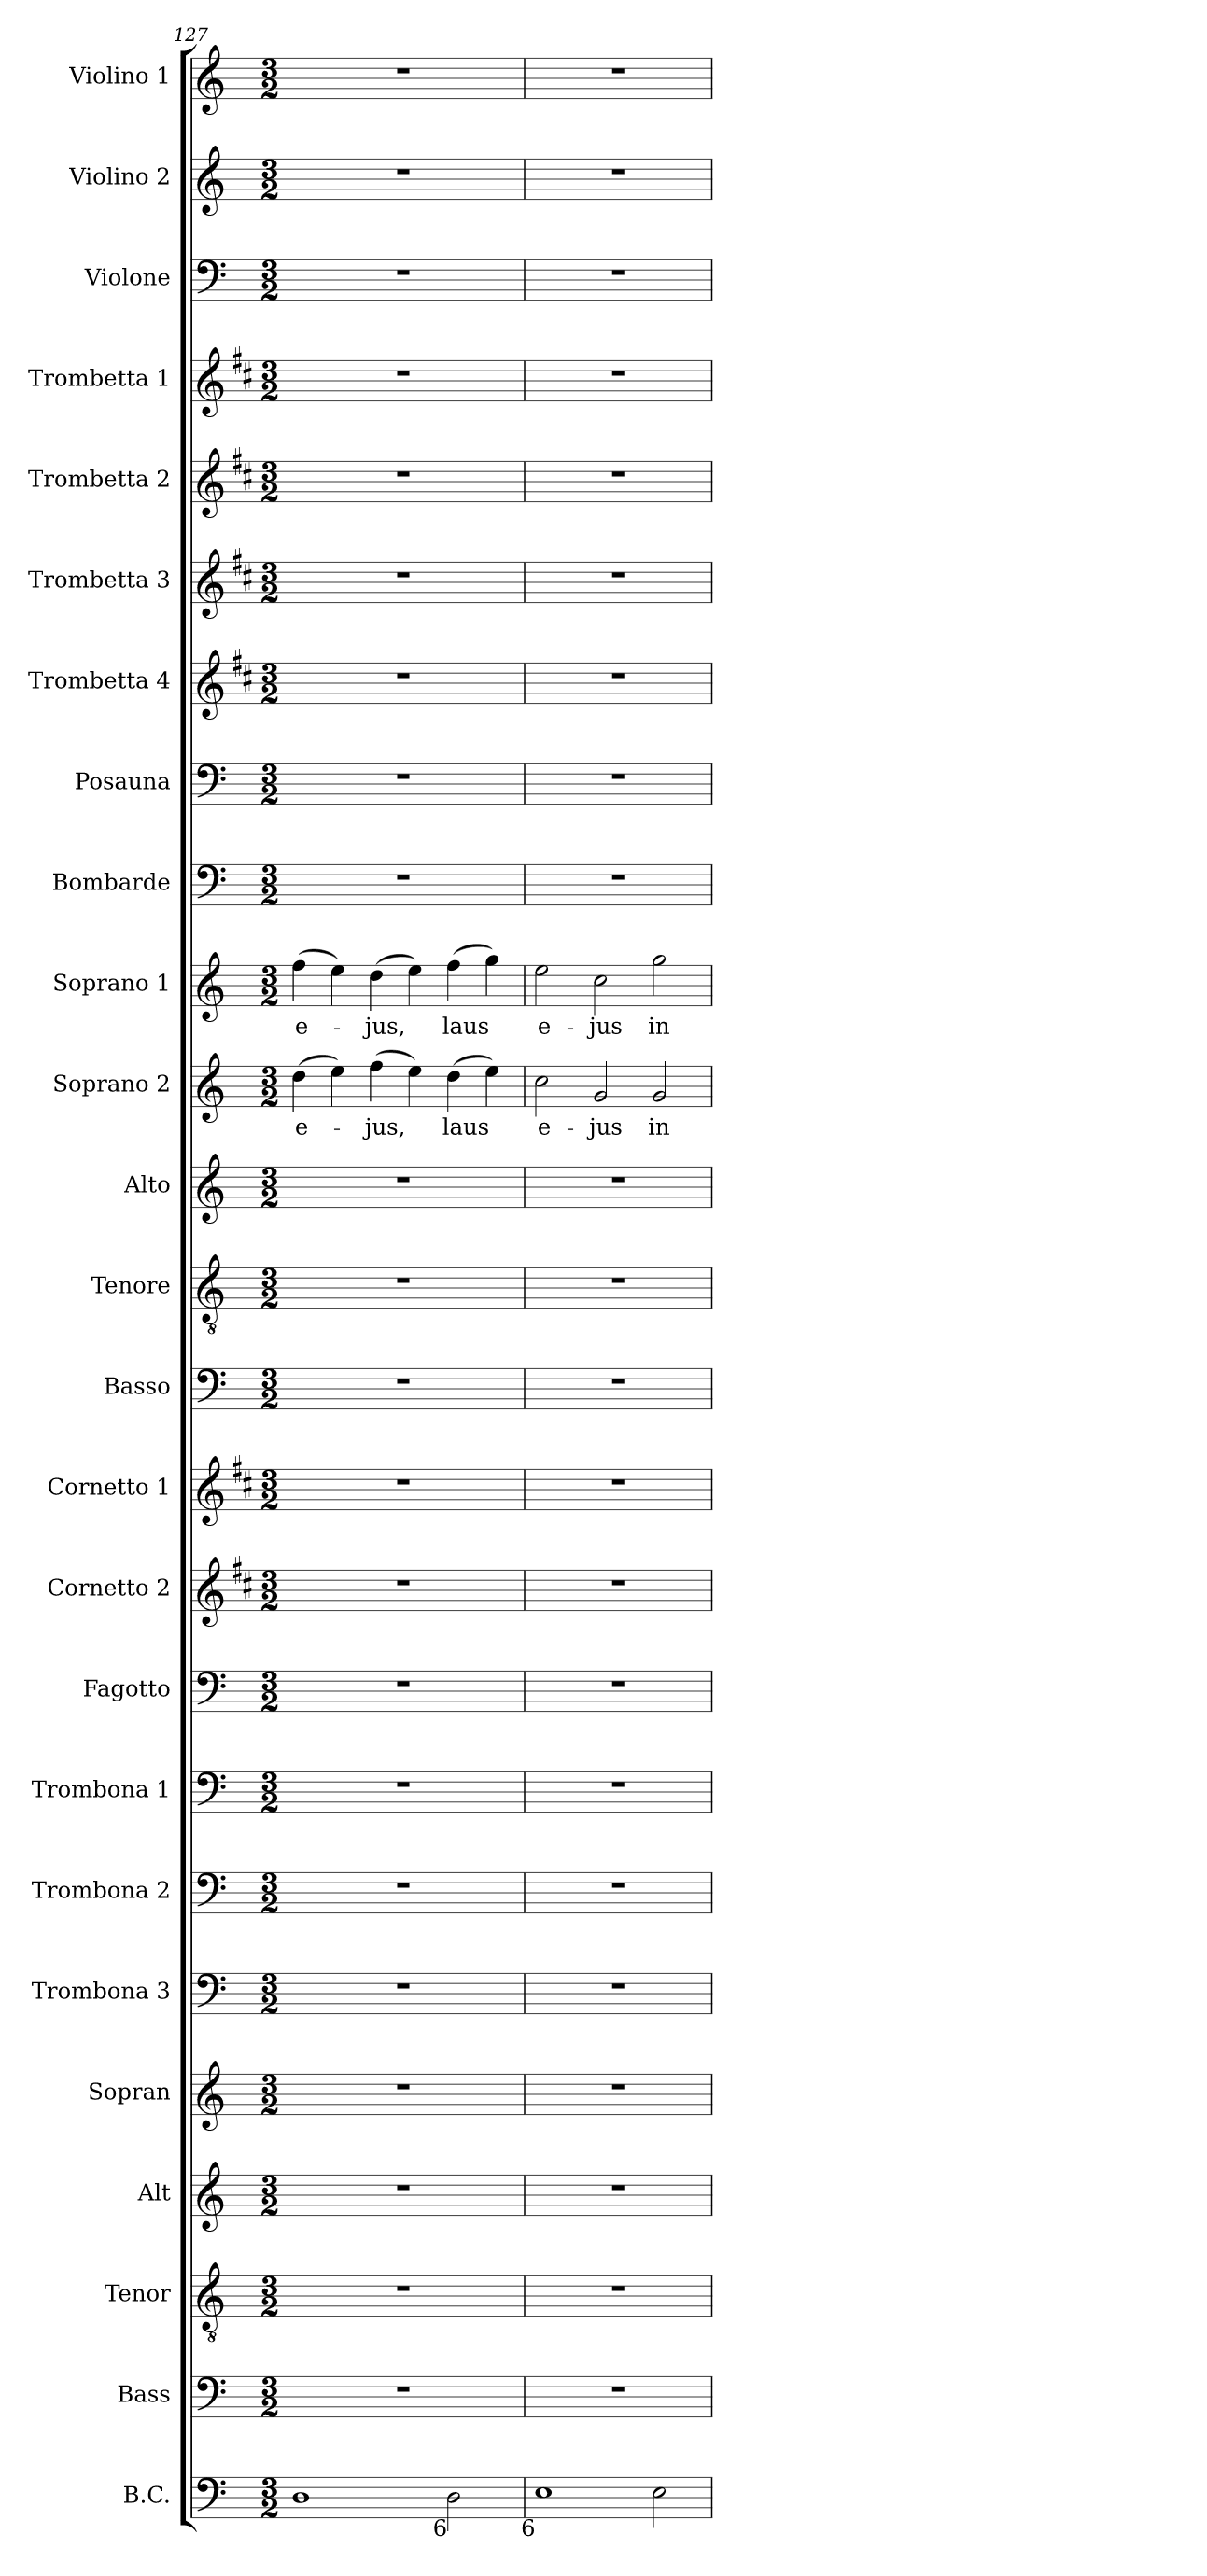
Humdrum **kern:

**kern	**kern	**kern	**kern	**kern	**kern	**kern	**kern	**kern	**kern	**kern	**kern	**kern	**kern	**kern	**text	**kern	**text	**kern	**kern	**kern	**kern	**kern	**kern	**kern	**kern	**kern
*part25	*part24	*part23	*part22	*part21	*part20	*part19	*part18	*part17	*part16	*part15	*part14	*part13	*part12	*part11	*part11	*part10	*part10	*part9	*part8	*part7	*part6	*part5	*part4	*part3	*part2	*part1
*staff25	*staff24	*staff23	*staff22	*staff21	*staff20	*staff19	*staff18	*staff17	*staff16	*staff15	*staff14	*staff13	*staff12	*staff11	*staff11	*staff10	*staff10	*staff9	*staff8	*staff7	*staff6	*staff5	*staff4	*staff3	*staff2	*staff1
*I"B.C.	*I"Bass	*I"Tenor	*I"Alt	*I"Sopran	*I"Trombona 3	*I"Trombona 2	*I"Trombona 1	*I"Fagotto	*I"Cornetto 2	*I"Cornetto 1	*I"Basso	*I"Tenore	*I"Alto	*I"Soprano 2	*	*I"Soprano 1	*	*I"Bombarde	*I"Posauna	*I"Trombetta 4	*I"Trombetta 3	*I"Trombetta 2	*I"Trombetta 1	*I"Violone	*I"Violino 2	*I"Violino 1
*I'B.C.	*I'B.	*I'T.	*I'A.	*I'S.	*I'Tbn. 2	*I'Tbn. 2	*I'Tbn. 1	*I'Fag.	*I'Cor. 2	*I'Cor. 1	*I'B.	*I'T.	*I'A.	*I'S.	*	*I'S.	*	*	*	*	*	*	*	*	*I'Vl. 2	*I'Vl. 1
!!LO:PB:g=z
*clefF4	*clefF4	*clefGv2	*clefG2	*clefG2	*clefF4	*clefF4	*clefF4	*clefF4	*clefG2	*clefG2	*clefF4	*clefGv2	*clefG2	*clefG2	*	*clefG2	*	*clefF4	*clefF4	*clefG2	*clefG2	*clefG2	*clefG2	*clefF4	*clefG2	*clefG2
*	*	*ITrd7c12	*	*	*	*	*	*	*ITrd1c2	*ITrd1c2	*	*ITrd7c12	*	*	*	*	*	*	*	*ITrd1c2	*ITrd1c2	*ITrd1c2	*ITrd1c2	*	*	*
*k[]	*k[]	*k[]	*k[]	*k[]	*k[]	*k[]	*k[]	*k[]	*k[]	*k[]	*k[]	*k[]	*k[]	*k[]	*	*k[]	*	*k[]	*k[]	*k[]	*k[]	*k[]	*k[]	*k[]	*k[]	*k[]
*C:	*C:	*C:	*C:	*C:	*C:	*C:	*C:	*C:	*C:	*C:	*C:	*C:	*C:	*C:	*	*C:	*	*C:	*C:	*C:	*C:	*C:	*C:	*C:	*C:	*C:
*M3/2	*M3/2	*M3/2	*M3/2	*M3/2	*M3/2	*M3/2	*M3/2	*M3/2	*M3/2	*M3/2	*M3/2	*M3/2	*M3/2	*M3/2	*	*M3/2	*	*M3/2	*M3/2	*M3/2	*M3/2	*M3/2	*M3/2	*M3/2	*M3/2	*M3/2
=127	=127	=127	=127	=127	=127	=127	=127	=127	=127	=127	=127	=127	=127	=127	=127	=127	=127	=127	=127	=127	=127	=127	=127	=127	=127	=127
!	!LO:N:vis=1	!LO:N:vis=1	!LO:N:vis=1	!LO:N:vis=1	!LO:N:vis=1	!LO:N:vis=1	!LO:N:vis=1	!LO:N:vis=1	!LO:N:vis=1	!LO:N:vis=1	!LO:N:vis=1	!LO:N:vis=1	!LO:N:vis=1	!	!	!	!	!	!	!	!	!	!	!	!	!
!	!	!	!	!	!	!	!	!	!	!	!	!	!	!	!LO:LY:b:color=#000000	!	!	!	!	!	!	!	!	!	!	!
!	!	!	!	!	!	!	!	!	!	!	!	!	!	!	!	!	!LO:LY:b:color=#000000	!LO:N:vis=1	!LO:N:vis=1	!LO:N:vis=1	!LO:N:vis=1	!LO:N:vis=1	!LO:N:vis=1	!LO:N:vis=1	!LO:N:vis=1	!LO:N:vis=1
1Di	1.r	1.r	1.r	1.r	1.r	1.r	1.r	1.r	1.r	1.r	1.r	1.r	1.r	(4ddi\	e-	(4ffi\	e-	1.r	1.r	1.r	1.r	1.r	1.r	1.r	1.r	1.r
.	.	.	.	.	.	.	.	.	.	.	.	.	.	4eei\)	.	4eei\)	.	.	.	.	.	.	.	.	.	.
!	!	!	!	!	!	!	!	!	!	!	!	!	!	!	!LO:LY:b:color=#000000	!	!	!	!	!	!	!	!	!	!	!
!	!	!	!	!	!	!	!	!	!	!	!	!	!	!	!	!	!LO:LY:b:color=#000000	!	!	!	!	!	!	!	!	!
.	.	.	.	.	.	.	.	.	.	.	.	.	.	(4ffi\	-jus,	(4ddi\	-jus,	.	.	.	.	.	.	.	.	.
.	.	.	.	.	.	.	.	.	.	.	.	.	.	4eei\)	.	4eei\)	.	.	.	.	.	.	.	.	.	.
!	!	!	!	!	!	!	!	!	!	!	!	!	!	!	!LO:LY:b:color=#000000	!	!	!	!	!	!	!	!	!	!	!
!LO:TX:b:rj:t=6	!	!	!	!	!	!	!	!	!	!	!	!	!	!	!	!	!	!	!	!	!	!	!	!	!	!
!	!	!	!	!	!	!	!	!	!	!	!	!	!	!	!	!	!LO:LY:b:color=#000000	!	!	!	!	!	!	!	!	!
2Di\	.	.	.	.	.	.	.	.	.	.	.	.	.	(4ddi\	laus	(4ffi\	laus	.	.	.	.	.	.	.	.	.
.	.	.	.	.	.	.	.	.	.	.	.	.	.	4eei\)	.	4ggi\)	.	.	.	.	.	.	.	.	.	.
=128	=128	=128	=128	=128	=128	=128	=128	=128	=128	=128	=128	=128	=128	=128	=128	=128	=128	=128	=128	=128	=128	=128	=128	=128	=128	=128
!	!LO:N:vis=1	!LO:N:vis=1	!LO:N:vis=1	!LO:N:vis=1	!LO:N:vis=1	!LO:N:vis=1	!LO:N:vis=1	!LO:N:vis=1	!LO:N:vis=1	!LO:N:vis=1	!LO:N:vis=1	!LO:N:vis=1	!LO:N:vis=1	!	!	!	!	!	!	!	!	!	!	!	!	!
!	!	!	!	!	!	!	!	!	!	!	!	!	!	!	!LO:LY:b:color=#000000	!	!	!	!	!	!	!	!	!	!	!
!LO:TX:b:rj:t=6	!	!	!	!	!	!	!	!	!	!	!	!	!	!	!	!	!	!	!	!	!	!	!	!	!	!
!	!	!	!	!	!	!	!	!	!	!	!	!	!	!	!	!	!LO:LY:b:color=#000000	!LO:N:vis=1	!LO:N:vis=1	!LO:N:vis=1	!LO:N:vis=1	!LO:N:vis=1	!LO:N:vis=1	!LO:N:vis=1	!LO:N:vis=1	!LO:N:vis=1
1Ei	1.r	1.r	1.r	1.r	1.r	1.r	1.r	1.r	1.r	1.r	1.r	1.r	1.r	2cci\	e-	2eei\	e-	1.r	1.r	1.r	1.r	1.r	1.r	1.r	1.r	1.r
!	!	!	!	!	!	!	!	!	!	!	!	!	!	!	!LO:LY:b:color=#000000	!	!	!	!	!	!	!	!	!	!	!
!	!	!	!	!	!	!	!	!	!	!	!	!	!	!	!	!	!LO:LY:b:color=#000000	!	!	!	!	!	!	!	!	!
.	.	.	.	.	.	.	.	.	.	.	.	.	.	2gi/	-jus	2cci\	-jus	.	.	.	.	.	.	.	.	.
!	!	!	!	!	!	!	!	!	!	!	!	!	!	!	!LO:LY:b:color=#000000	!	!	!	!	!	!	!	!	!	!	!
!	!	!	!	!	!	!	!	!	!	!	!	!	!	!	!	!	!LO:LY:b:color=#000000	!	!	!	!	!	!	!	!	!
2Ei\	.	.	.	.	.	.	.	.	.	.	.	.	.	2gi/	in	2ggi\	in	.	.	.	.	.	.	.	.	.
=	=	=	=	=	=	=	=	=	=	=	=	=	=	=	=	=	=	=	=	=	=	=	=	=	=	=
*-	*-	*-	*-	*-	*-	*-	*-	*-	*-	*-	*-	*-	*-	*-	*-	*-	*-	*-	*-	*-	*-	*-	*-	*-	*-	*-
